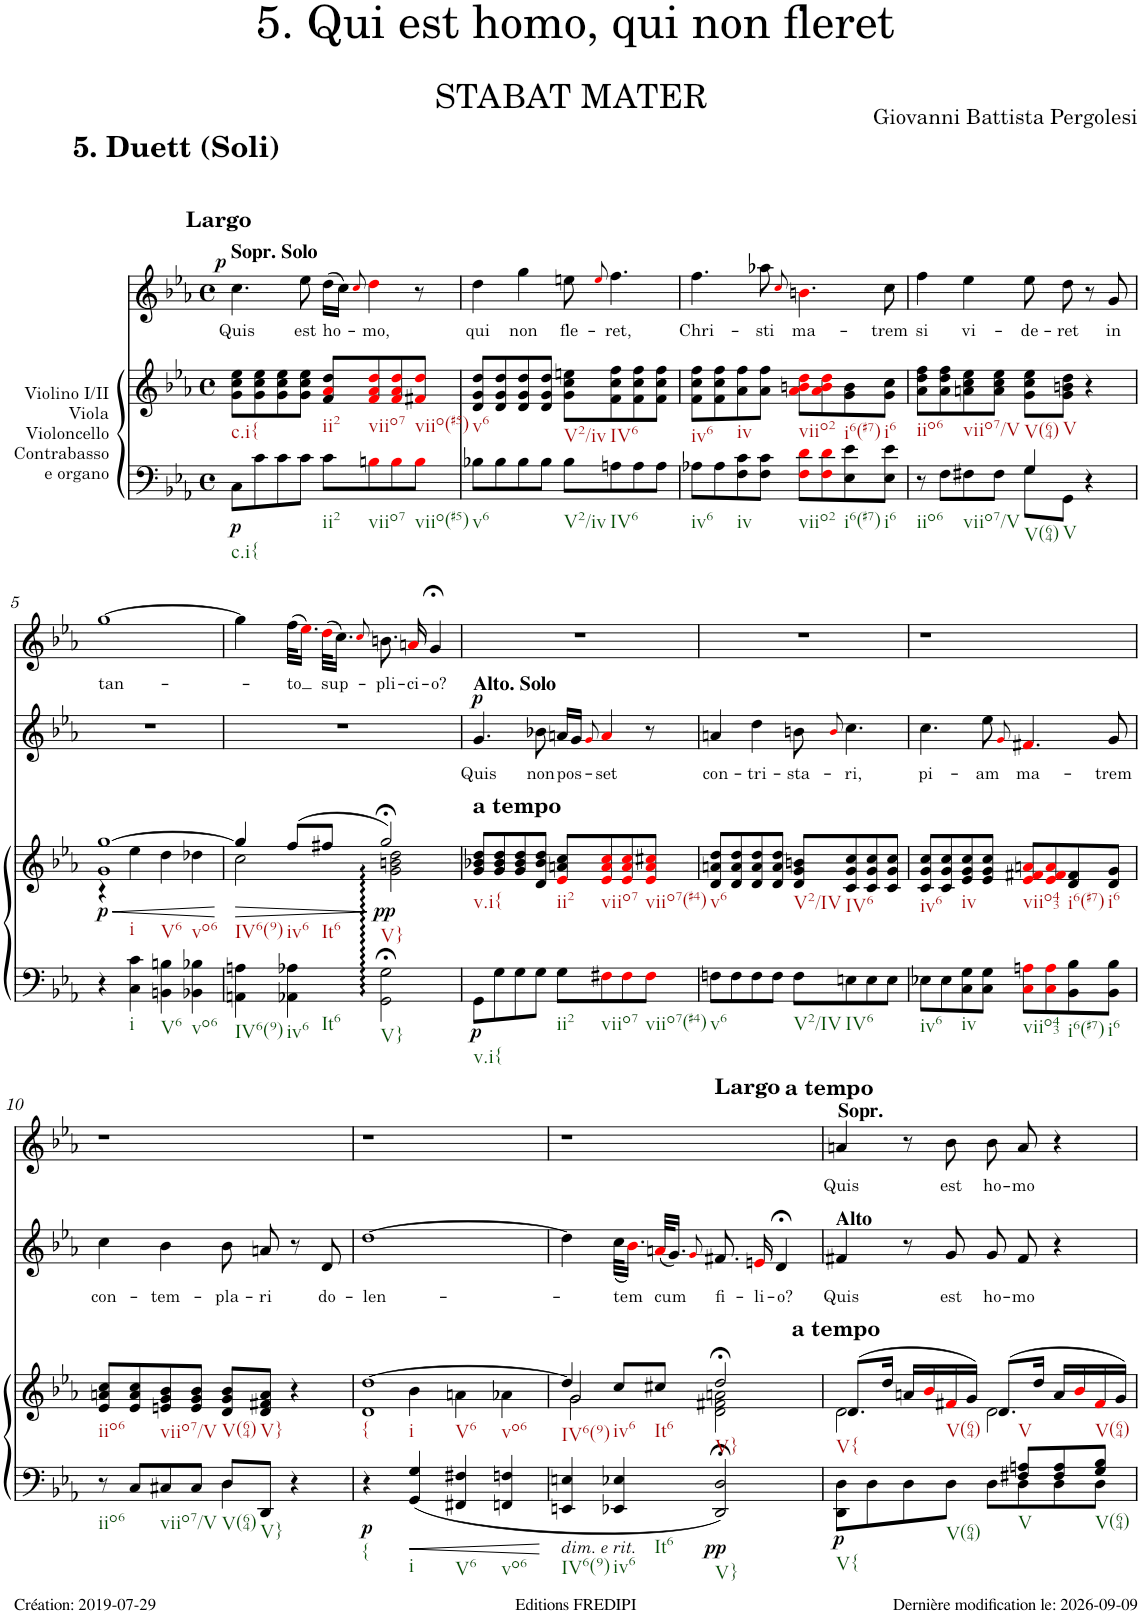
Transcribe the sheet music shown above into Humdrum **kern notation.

**kern	**kern	**dynam	**harte	**kern	**text	**dynam	**kern	**text	**dynam
*part3	*part3	*part3	*part3	*part2	*part2	*part2	*part1	*part1	*part1
*staff4	*staff3	*staff3/4	*	*staff2	*staff2	*staff2	*staff1	*staff1	*staff1
*I"Violino I/II Viola Violoncello Contrabasso e organo	*	*	*	*I"Alto	*	*	*I"Soprano	*	*
*	*	*	*	*stria5	*	*	*	*	*
*clefF4	*clefG2	*	*	*clefG2	*	*	*clefG2	*	*
*k[b-e-a-]	*k[b-e-a-]	*	*	*k[b-e-a-]	*	*	*k[b-e-a-]	*	*
*M4/4	*M4/4	*	*	*M4/4	*	*	*M4/4	*	*
*met(c)	*met(c)	*	*	*met(c)	*	*	*met(c)	*	*
=1	=1	=1	=1	=1	=1	=1	=1	=1	=1
!	!	!	!	!	!	!	!LO:TX:a:B:t=Largo	!	!
!	!	!	!	!	!	!	!LO:TX:a:B:t=Sopr. Solo	!	!
!	!	!LO:DY:b=2	!	!	!	!	!	!LO:LY:b	!LO:DY:a
8C\L	8g\ 8cc\ 8ee-\L	p	.	1r	.	.	4.cc\	Quis	p
8c\	8g\ 8cc\ 8ee-\	.	.	.	.	.	.	.	.
8c\	8g\ 8cc\ 8ee-\	.	.	.	.	.	.	.	.
!	!	!	!	!	!	!	!	!LO:LY:b	!
8c\J	8g\ 8cc\ 8ee-\J	.	.	.	.	.	8ee-\	est	.
!	!	!	!	!	!	!	!	!LO:LY:b	!
8c\L	8f/ 8a-i/ 8dd/L	.	.	.	.	.	(>16dd\LL	ho-	.
.	.	.	.	.	.	.	16cc\JJ)	.	.
.	.	.	.	.	.	.	8qcci/	.	.
!	!	!	!	!	!	!	!	!LO:LY:b	!
8Bni\	8fi/ 8a-i/ 8ddi/	.	.	.	.	.	4ddi\	-mo,	.
8Bi\	8fi/ 8a-i/ 8ddi/	.	.	.	.	.	.	.	.
8Bi\J	8f#Xi/ 8ddi/J	.	.	.	.	.	8r	.	.
=2	=2	=2	=2	=2	=2	=2	=2	=2	=2
!	!	!	!	!	!	!	!	!LO:LY:b	!
8B-X\L	8d/ 8g/ 8dd/L	.	.	1r	.	.	4dd\	qui	.
8B-\	8d/ 8g/ 8dd/	.	.	.	.	.	.	.	.
!	!	!	!	!	!	!	!	!LO:LY:b	!
8B-\	8d/ 8g/ 8dd/	.	.	.	.	.	4gg\	non	.
8B-\J	8d/ 8g/ 8dd/J	.	.	.	.	.	.	.	.
!	!	!	!	!	!	!	!	!LO:LY:b	!
8B-\L	8g\ 8cc\ 8een\L	.	.	.	.	.	8een\	fle-	.
.	.	.	.	.	.	.	8qeei/	.	.
!	!	!	!	!	!	!	!	!LO:LY:b	!
8An\	8f\ 8cc\ 8ff\	.	.	.	.	.	4.ff\	-ret,	.
8A\	8f\ 8cc\ 8ff\	.	.	.	.	.	.	.	.
8A\J	8f\ 8cc\ 8ff\J	.	.	.	.	.	.	.	.
=3	=3	=3	=3	=3	=3	=3	=3	=3	=3
!	!	!	!	!	!	!	!	!LO:LY:b	!
8A-X\L	8f\ 8cc\ 8ff\L	.	.	1r	.	.	4.ff\	Chri-	.
8A-\	8f\ 8cc\ 8ff\	.	.	.	.	.	.	.	.
8F\ 8c\	8a-\ 8ff\	.	.	.	.	.	.	.	.
!	!	!	!	!	!	!	!	!LO:LY:b	!
8F\ 8c\J	8a-\ 8ff\J	.	.	.	.	.	8aa-X\	-sti	.
.	.	.	.	.	.	.	8qcci/	.	.
!	!	!	!	!	!	!	!	!LO:LY:b	!
8Fi\ 8di\L	8a-i\ 8bni\ 8ddi\L	.	.	.	.	.	4.bni\	ma-	.
8Fi\ 8di\	8a-i\ 8bi\ 8ddi\	.	.	.	.	.	.	.	.
8E-\ 8e-\	8g\ 8b\	.	.	.	.	.	.	.	.
!	!	!	!	!	!	!	!	!LO:LY:b	!
8E-\ 8e-\J	8g\ 8cc\J	.	.	.	.	.	8cc\	-trem	.
=4	=4	=4	=4	=4	=4	=4	=4	=4	=4
*^	*	*	*	*	*	*	*	*	*
!	!	!	!	!	!	!	!	!	!LO:LY:b	!
8r	8ryy	8a-\ 8dd\ 8ff\L	.	.	1r	.	.	4ff\	si	.
8F\L	4.ryy	8a-\ 8dd\ 8ff\	.	.	.	.	.	.	.	.
!	!	!	!	!	!	!	!	!	!LO:LY:b	!
8F#X\	.	8an\ 8cc\ 8ee-\	.	.	.	.	.	4ee-\	vi-	.
8F#\J	.	8a\ 8cc\ 8ee-\J	.	.	.	.	.	.	.	.
!	!	!	!	!	!	!	!	!	!LO:LY:b	!
4G/	8G\L	8g\ 8cc\ 8ee-\L	.	.	.	.	.	8ee-\	-de-	.
!	!	!	!	!	!	!	!	!	!LO:LY:b	!
.	8GG\J	8g\ 8bn\ 8dd\J	.	.	.	.	.	8dd\	-ret	.
4r	4ryy	4r	.	.	.	.	.	8r	.	.
!	!	!	!	!	!	!	!	!	!LO:LY:b	!
.	.	.	.	.	.	.	.	8g/	in	.
*v	*v	*	*	*	*	*	*	*	*	*
!!LO:LB:g=z
=5	=5	=5	=5	=5	=5	=5	=5	=5	=5
!	!	!LO:HP:b	!	!	!	!	!	!LO:LY:b	!
*	*^	*	*	*	*	*	*	*	*
!	!	!	!LO:DY:n=1:b	!	!	!	!	!	!	!
4r	1g [1gg	4r	< p	.	1r	.	.	[>1gg	tan-	.
4C\ 4c\	.	4ee-\	.	.	.	.	.	.	.	.
4BBn\ 4Bn\	.	4dd\	.	.	.	.	.	.	.	.
4BB-X\ 4B-X\	.	4dd-X\	.	.	.	.	.	.	.	.
*	*v	*v	*	*	*	*	*	*	*	*
.	.	[	.	.	.	.	.	.	.
=6	=6	=6	=6	=6	=6	=6	=6	=6	=6
*^	*	*	*	*	*	*	*	*	*
!	!	!	!LO:HP:b	!	!	!	!	!	!	!
*	*	*^	*	*	*	*	*	*	*	*
*	*	*	*^	*	*	*	*	*	*	*	*
4AAn\ 4An\	2ryy	4gg/]	2cc\	2ryy	>	.	1r	.	.	4gg\]	.	.
!	!	!	!	!	!	!	!	!	!	!	!LO:LY:b	!
4AA-X\ 4A-X\	.	(8ff/L	.	.	.	.	.	.	.	(>32ff\KLL	-to	.
.	.	.	.	.	.	.	.	.	.	16.ee-i\JJ)	.	.
!	!	!	!	!	!	!	!	!	!	!	!LO:LY:b	!
.	.	8ff#X/J	.	.	.	.	.	.	.	(>32ddi\KLL	sup-	.
.	.	.	.	.	.	.	.	.	.	16.cc\JJ)	.	.
.	.	.	.	.	.	.	.	.	.	8qcci/	.	.
!	!	!	!	!	!LO:DY:n=1:b	!	!	!	!	!	!LO:LY:b	!
2GG\:;< 2G\:;<	2ryy	2gg;</)	2g\ 2bn\ 2dd\	2GG: 2G: 2fi: 2b: 2dd: 2gg:	] pp	.	.	.	.	8.bn\	-pli-	.
!	!	!	!	!	!	!	!	!	!	!	!LO:LY:b	!
.	.	.	.	.	.	.	.	.	.	16ani/	-ci-	.
!	!	!	!	!	!	!	!	!	!	!	!LO:LY:b	!
.	.	.	.	.	.	.	.	.	.	4g;</	-o?	.
*v	*v	*	*	*	*	*	*	*	*	*	*	*
*	*v	*v	*v	*	*	*	*	*	*	*	*
=7	=7	=7	=7	=7	=7	=7	=7	=7	=7
!	!	!	!	!LO:TX:a:B:t=Alto. Solo	!	!	!	!	!
!	!LO:TX:a:B:t=a tempo	!	!	!	!	!	!	!	!
!	!	!LO:DY:b=2	!	!	!LO:LY:b	!LO:DY:a	!	!	!
8GG\L	8g/ 8b-X/ 8dd/L	p	.	4.g/	Quis	p	1r	.	.
8G\	8g/ 8b-/ 8dd/	.	.	.	.	.	.	.	.
8G\	8g/ 8b-/ 8dd/	.	.	.	.	.	.	.	.
!	!	!	!	!	!LO:LY:b	!	!	!	!
8G\J	8d/ 8b-/ 8dd/J	.	.	8b-X\	non	.	.	.	.
!	!	!	!	!	!LO:LY:b	!	!	!	!
8G\L	8e-i/ 8an/ 8cc/L	.	.	16an/LL	pos-	.	.	.	.
.	.	.	.	16g/JJ	.	.	.	.	.
.	.	.	.	8qgi/	.	.	.	.	.
!	!	!	!	!	!LO:LY:b	!	!	!	!
8F#Xi\	8e-i/ 8ai/ 8cci/	.	.	4ai/	-set	.	.	.	.
8F#i\	8e-i/ 8ai/ 8cci/	.	.	.	.	.	.	.	.
8F#i\J	8e-i/ 8ai/ 8cc#Xi/J	.	.	8r	.	.	.	.	.
=8	=8	=8	=8	=8	=8	=8	=8	=8	=8
!	!	!	!	!	!LO:LY:b	!	!	!	!
8Fn\L	8d/ 8an/ 8dd/L	.	.	4an/	con-	.	1r	.	.
8F\	8d/ 8a/ 8dd/	.	.	.	.	.	.	.	.
!	!	!	!	!	!LO:LY:b	!	!	!	!
8F\	8d/ 8a/ 8dd/	.	.	4dd\	-tri-	.	.	.	.
8F\J	8d/ 8a/ 8dd/J	.	.	.	.	.	.	.	.
!	!	!	!	!	!LO:LY:b	!	!	!	!
8F\L	8d/ 8g/ 8bn/L	.	.	8bn\	-sta-	.	.	.	.
.	.	.	.	8qbi/	.	.	.	.	.
!	!	!	!	!	!LO:LY:b	!	!	!	!
8En\	8c/ 8g/ 8cc/	.	.	4.cc\	-ri,	.	.	.	.
8E\	8c/ 8g/ 8cc/	.	.	.	.	.	.	.	.
8E\J	8c/ 8g/ 8cc/J	.	.	.	.	.	.	.	.
=9	=9	=9	=9	=9	=9	=9	=9	=9	=9
!	!	!	!	!	!LO:LY:b	!	!	!	!
8E-X\L	8c/ 8g/ 8cc/L	.	.	4.cc\	pi-	.	1r	.	.
8E-\	8c/ 8g/ 8cc/	.	.	.	.	.	.	.	.
8C\ 8G\	8e-/ 8g/ 8cc/	.	.	.	.	.	.	.	.
!	!	!	!	!	!LO:LY:b	!	!	!	!
8C\ 8G\J	8e-/ 8g/ 8cc/J	.	.	8ee-\	-am	.	.	.	.
.	.	.	.	8qgi/	.	.	.	.	.
!	!	!	!	!	!LO:LY:b	!	!	!	!
8Ci\ 8Ani\L	8e-i/ 8f#Xi/ 8ani/L	.	.	4.f#Xi/	ma-	.	.	.	.
8Ci\ 8Ai\	8e-i/ 8f#i/ 8ai/	.	.	.	.	.	.	.	.
8BB-\ 8B-\	8d/ 8f#/	.	.	.	.	.	.	.	.
!	!	!	!	!	!LO:LY:b	!	!	!	!
8BB-\ 8B-\J	8d/ 8g/J	.	.	8g/	-trem	.	.	.	.
!!LO:LB:g=z
=10	=10	=10	=10	=10	=10	=10	=10	=10	=10
*^	*	*	*	*	*	*	*	*	*
!	!	!	!	!	!	!LO:LY:b	!	!	!	!
8r	8ryy	8e-/ 8an/ 8cc/L	.	.	4cc\	con-	.	1r	.	.
8C/L	4.ryy	8e-/ 8a/ 8cc/	.	.	.	.	.	.	.	.
!	!	!	!	!	!	!LO:LY:b	!	!	!	!
8C#X/	.	8en/ 8g/ 8b-/	.	.	4b-\	-tem-	.	.	.	.
8C#/J	.	8e/ 8g/ 8b-/J	.	.	.	.	.	.	.	.
!	!	!	!	!	!	!LO:LY:b	!	!	!	!
4D\	8D/L	8d/ 8g/ 8b-/L	.	.	8b-\	-pla-	.	.	.	.
!	!	!	!	!	!	!LO:LY:b	!	!	!	!
.	8DD/J	8d/ 8f#X/ 8a/J	.	.	8an/	-ri	.	.	.	.
4r	4ryy	4r	.	.	8r	.	.	.	.	.
!	!	!	!	!	!	!LO:LY:b	!	!	!	!
.	.	.	.	.	8d/	do-	.	.	.	.
*v	*v	*	*	*	*	*	*	*	*	*
=11	=11	=11	=11	=11	=11	=11	=11	=11	=11
*	*^	*	*	*	*	*	*	*	*
*	*	*^	*	*	*	*	*	*	*	*
!	!	!	!	!LO:DY:b=2	!LO:H:n=1:kt={	!	!LO:LY:b	!	!	!	!
!	!	!	!	!	!LO:H:n=2:kt={	!	!	!	!	!	!
4r	[1dd	4ryy	1d	p	N N	[>1dd	-len-	.	1r	.	.
4GG/ 4G/	.	4b-\	.	.	.	.	.	.	.	.	.
4FF#X/ 4F#X/	.	4an\	.	.	.	.	.	.	.	.	.
4FFn/ 4Fn/	.	4a-X\	.	.	.	.	.	.	.	.	.
=12	=12	=12	=12	=12	=12	=12	=12	=12	=12	=12	=12
!LO:TX:b:i:t=dim. e rit.	!	!	!	!	!	!	!	!	!	!	!
*	*	*	*	*	*	*	*	*	*^	*	*
4EEn/ 4En/	4dd/]	2g\	2g/	.	.	4dd\]	.	.	1r	2ryy	.	.
!	!	!	!	!	!	!	!LO:LY:b	!	!	!	!	!
4EE-X/ 4E-X/	8cc/L	.	.	.	.	(<32cc\KLL	-tem	.	.	.	.	.
.	.	.	.	.	.	16.b-i\JJ)	.	.	.	.	.	.
!	!	!	!	!	!	!	!LO:LY:b	!	!	!	!	!
.	8cc#X/J	.	.	.	.	(<32ani/KLL	cum	.	.	.	.	.
.	.	.	.	.	.	16.g/JJ)	.	.	.	.	.	.
.	.	.	.	.	.	8qgi/	.	.	.	.	.	.
!	!	!	!	!	!	!	!	!	!	!LO:TX:a:B:t=Largo	!	!
!	!	!	!	!LO:DY:b=2	!	!	!LO:LY:b	!	!	!	!	!
2DD/;< 2D/;<	2dd/	2d\;< 2f#X\;< 2an\;<	2ryy	pp	.	8.f#X/	fi-	.	.	2ryy	.	.
!	!	!	!	!	!	!	!LO:LY:b	!	!	!	!	!
.	.	.	.	.	.	16eni/	-li-	.	.	.	.	.
!	!	!	!	!	!	!	!LO:LY:b	!	!	!	!	!
.	.	.	.	.	.	4d;</	-o?	.	.	.	.	.
*	*	*v	*v	*	*	*	*	*	*	*	*	*
=13	=13	=13	=13	=13	=13	=13	=13	=13	=13	=13	=13
*^	*	*	*	*	*	*	*	*	*	*	*
!	!	!	!	!	!	!	!	!	!LO:TX:a:B:t=Sopr.	!	!	!
!	!	!	!	!	!	!	!	!	!LO:TX:a:B:t=a tempo	!	!	!
!	!	!	!	!	!	!LO:TX:a:B:t=Alto	!	!	!	!	!	!
!	!	!LO:TX:a:B:t=a tempo	!	!	!	!	!	!	!	!	!	!
!	!	!	!	!LO:DY:b=2	!	!	!LO:LY:b	!	!	!	!LO:LY:b	!
*	*	*	*	*	*	*	*	*	*v	*v	*	*
8DD\ 8D\L	2ryy	(8.d/L	2d\	p	.	4f#X/	Quis	.	4an/	Quis	.
8D\	.	.	.	.	.	.	.	.	.	.	.
.	.	16dd/Jk	.	.	.	.	.	.	.	.	.
8D\	.	16an/LL	.	.	.	8r	.	.	8r	.	.
.	.	16b-i/	.	.	.	.	.	.	.	.	.
!	!	!	!	!	!	!	!LO:LY:b	!	!	!LO:LY:b	!
8D\J	.	16f#Xi/	.	.	.	8g/	est	.	8b-\	est	.
.	.	16g/JJ)	.	.	.	.	.	.	.	.	.
!	!	!	!	!	!	!	!LO:LY:b	!	!	!LO:LY:b	!
8ryy	8D\L	(8.d/L	2d\	.	.	8g/	ho-	.	8b-\	ho-	.
!	!	!	!	!	!	!	!LO:LY:b	!	!	!LO:LY:b	!
8F#X/ 8An/L	8D\	.	.	.	.	8f#/	-mo	.	8a/	-mo	.
.	.	16dd/Jk	.	.	.	.	.	.	.	.	.
8F#/ 8A/	8D\	16a/LL	.	.	.	4r	.	.	4r	.	.
.	.	16b-i/	.	.	.	.	.	.	.	.	.
8G/ 8B-/J	8D\J	16f#i/	.	.	.	.	.	.	.	.	.
.	.	16g/JJ)	.	.	.	.	.	.	.	.	.
*v	*v	*	*	*	*	*	*	*	*	*	*
*	*v	*v	*	*	*	*	*	*	*	*
=	=	=	=	=	=	=	=	=	=
*-	*-	*-	*-	*-	*-	*-	*-	*-	*-
